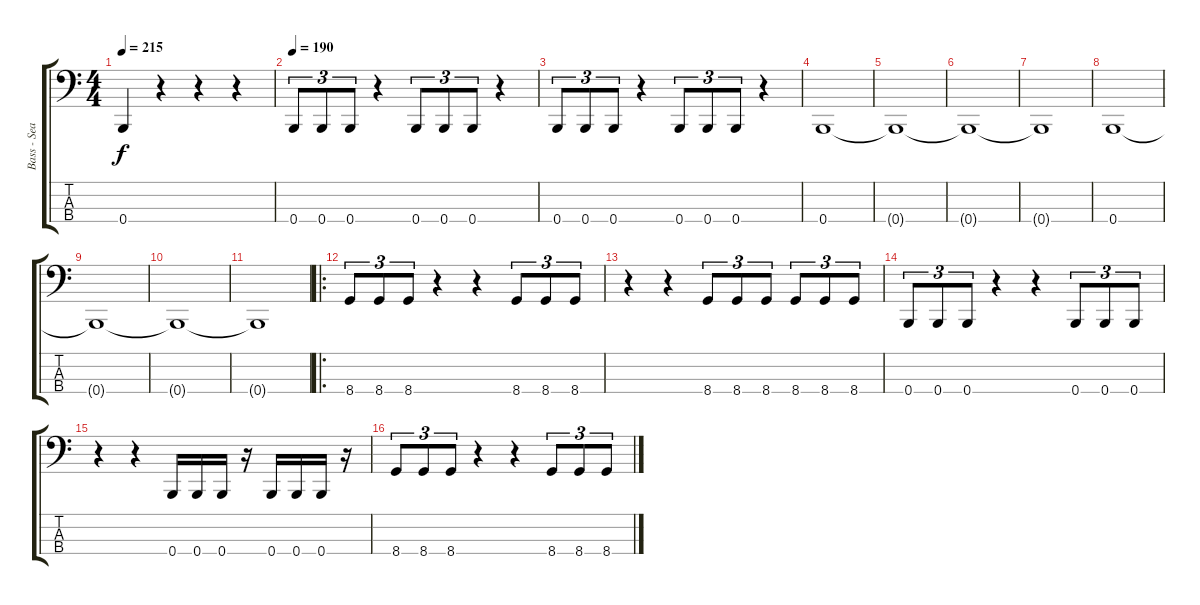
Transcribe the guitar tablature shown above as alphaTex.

\track ("Bass - Sean" "Bass - Sea") {instrument electricbasspick}
\staff {score tabs}
\tuning (E2 B1 Gb1 B0) {hide}
\ts (4 4)
\tempo 215
\clef f4
\ks c
0.4.4{dy f} r.4 r.4 r.4 |
\tempo 190
0.4.8{tu (3 2)} 0.4.8{tu (3 2)} 0.4.8{tu (3 2)} r.4 0.4.8{tu (3 2)} 0.4.8{tu (3 2)} 0.4.8{tu (3 2)} r.4 |
0.4.8{tu (3 2)} 0.4.8{tu (3 2)} 0.4.8{tu (3 2)} r.4 0.4.8{tu (3 2)} 0.4.8{tu (3 2)} 0.4.8{tu (3 2)} r.4 |
0.4.1 |
0.4{t}.1 |
0.4{t}.1 |
0.4{t}.1 |
0.4.1 |
0.4{t}.1 |
0.4{t}.1 |
0.4{t}.1 |
\ro
8.4.8{tu (3 2)} 8.4.8{tu (3 2)} 8.4.8{tu (3 2)} r.4 r.4 8.4.8{tu (3 2)} 8.4.8{tu (3 2)} 8.4.8{tu (3 2)} |
r.4 r.4 8.4.8{tu (3 2)} 8.4.8{tu (3 2)} 8.4.8{tu (3 2)} 8.4.8{tu (3 2)} 8.4.8{tu (3 2)} 8.4.8{tu (3 2)} |
0.4.8{tu (3 2)} 0.4.8{tu (3 2)} 0.4.8{tu (3 2)} r.4 r.4 0.4.8{tu (3 2)} 0.4.8{tu (3 2)} 0.4.8{tu (3 2)} |
r.4 r.4 0.4.16 0.4.16 0.4.16 r.16 0.4.16 0.4.16 0.4.16 r.16 |
8.4.8{tu (3 2)} 8.4.8{tu (3 2)} 8.4.8{tu (3 2)} r.4 r.4 8.4.8{tu (3 2)} 8.4.8{tu (3 2)} 8.4.8{tu (3 2)}
